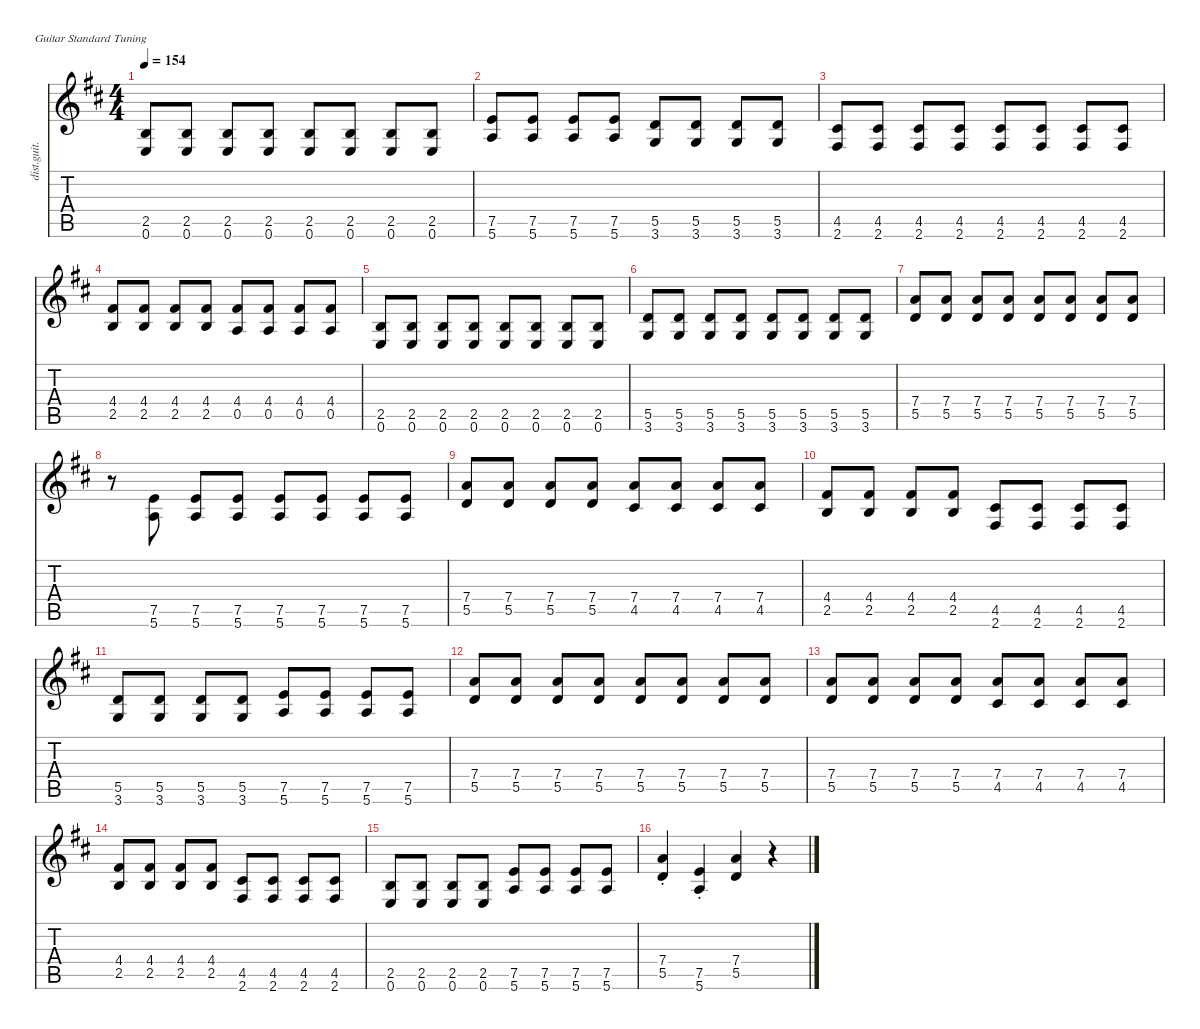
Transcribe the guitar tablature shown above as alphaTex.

\defaultSystemsLayout 4
\hideDynamics
\bracketExtendMode nobrackets
\track ("Distortion Guitar" "dist.guit.") {instrument distortionguitar}
\staff {score tabs}
\tuning (E4 B3 G3 D3 A2 E2)
\ts (4 4)
\tempo 154
\clef g2
\ks d
(0.6{acc forcenatural} 2.5{acc forcenatural}).8{dy mf beam Up} (2.5{acc forcenatural} 0.6{acc forcenatural}).8{beam Up} (2.5{acc forcenatural} 0.6{acc forcenatural}).8{beam Up} (0.6{acc forcenatural} 2.5{acc forcenatural}).8{beam Up} (2.5{acc forcenatural} 0.6{acc forcenatural}).8{beam Up} (2.5{acc forcenatural} 0.6{acc forcenatural}).8{beam Up} (2.5{acc forcenatural} 0.6{acc forcenatural}).8{beam Up} (2.5{acc forcenatural} 0.6{acc forcenatural}).8{beam Up} |
(5.6{acc forcenatural} 7.5{acc forcenatural}).8{beam Up} (7.5{acc forcenatural} 5.6{acc forcenatural}).8{beam Up} (7.5{acc forcenatural} 5.6{acc forcenatural}).8{beam Up} (7.5{acc forcenatural} 5.6{acc forcenatural}).8{beam Up} (5.5{acc forcenatural} 3.6{acc forcenatural}).8{beam Up} (3.6{acc forcenatural} 5.5{acc forcenatural}).8{beam Up} (5.5{acc forcenatural} 3.6{acc forcenatural}).8{beam Up} (5.5{acc forcenatural} 3.6{acc forcenatural}).8{beam Up} |
(2.6{acc #} 4.5{acc #}).8{beam Up} (4.5{acc #} 2.6{acc #}).8{beam Up} (2.6{acc #} 4.5{acc #}).8{beam Up} (2.6{acc #} 4.5{acc #}).8{beam Up} (2.6{acc #} 4.5{acc #}).8{beam Up} (2.6{acc #} 4.5{acc #}).8{beam Up} (2.6{acc #} 4.5{acc #}).8{beam Up} (2.6{acc #} 4.5{acc #}).8{beam Up} |
(2.5{acc forcenatural} 4.4{acc #}).8{beam Up} (2.5{acc forcenatural} 4.4{acc #}).8{beam Up} (2.5{acc forcenatural} 4.4{acc #}).8{beam Up} (2.5{acc forcenatural} 4.4{acc #}).8{beam Up} (0.5{acc forcenatural} 4.4{acc #}).8{beam Up} (0.5{acc forcenatural} 4.4{acc #}).8{beam Up} (0.5{acc forcenatural} 4.4{acc #}).8{beam Up} (0.5{acc forcenatural} 4.4{acc #}).8{beam Up} |
(0.6{acc forcenatural} 2.5{acc forcenatural}).8{beam Up} (0.6{acc forcenatural} 2.5{acc forcenatural}).8{beam Up} (0.6{acc forcenatural} 2.5{acc forcenatural}).8{beam Up} (0.6{acc forcenatural} 2.5{acc forcenatural}).8{beam Up} (0.6{acc forcenatural} 2.5{acc forcenatural}).8{beam Up} (0.6{acc forcenatural} 2.5{acc forcenatural}).8{beam Up} (0.6{acc forcenatural} 2.5{acc forcenatural}).8{beam Up} (0.6{acc forcenatural} 2.5{acc forcenatural}).8{beam Up} |
(3.6{acc forcenatural} 5.5{acc forcenatural}).8{beam Up} (3.6{acc forcenatural} 5.5{acc forcenatural}).8{beam Up} (3.6{acc forcenatural} 5.5{acc forcenatural}).8{beam Up} (3.6{acc forcenatural} 5.5{acc forcenatural}).8{beam Up} (3.6{acc forcenatural} 5.5{acc forcenatural}).8{beam Up} (3.6{acc forcenatural} 5.5{acc forcenatural}).8{beam Up} (3.6{acc forcenatural} 5.5{acc forcenatural}).8{beam Up} (3.6{acc forcenatural} 5.5{acc forcenatural}).8{beam Up} |
(5.5{acc forcenatural} 7.4{acc forcenatural}).8{beam Up} (5.5{acc forcenatural} 7.4{acc forcenatural}).8{beam Up} (5.5{acc forcenatural} 7.4{acc forcenatural}).8{beam Up} (5.5{acc forcenatural} 7.4{acc forcenatural}).8{beam Up} (5.5{acc forcenatural} 7.4{acc forcenatural}).8{beam Up} (5.5{acc forcenatural} 7.4{acc forcenatural}).8{beam Up} (5.5{acc forcenatural} 7.4{acc forcenatural}).8{beam Up} (5.5{acc forcenatural} 7.4{acc forcenatural}).8{beam Up} |
r.8{beam Down} (5.6{acc forcenatural} 7.5{acc forcenatural}).8{beam Up} (5.6{acc forcenatural} 7.5{acc forcenatural}).8{beam Up} (5.6{acc forcenatural} 7.5{acc forcenatural}).8{beam Up} (5.6{acc forcenatural} 7.5{acc forcenatural}).8{beam Up} (5.6{acc forcenatural} 7.5{acc forcenatural}).8{beam Up} (5.6{acc forcenatural} 7.5{acc forcenatural}).8{beam Up} (5.6{acc forcenatural} 7.5{acc forcenatural}).8{beam Up} |
(5.5{acc forcenatural} 7.4{acc forcenatural}).8{beam Up} (5.5{acc forcenatural} 7.4{acc forcenatural}).8{beam Up} (5.5{acc forcenatural} 7.4{acc forcenatural}).8{beam Up} (5.5{acc forcenatural} 7.4{acc forcenatural}).8{beam Up} (4.5{acc #} 7.4{acc forcenatural}).8{beam Up} (4.5{acc #} 7.4{acc forcenatural}).8{beam Up} (4.5{acc #} 7.4{acc forcenatural}).8{beam Up} (4.5{acc #} 7.4{acc forcenatural}).8{beam Up} |
(2.5{acc forcenatural} 4.4{acc #}).8{beam Up} (2.5{acc forcenatural} 4.4{acc #}).8{beam Up} (2.5{acc forcenatural} 4.4{acc #}).8{beam Up} (2.5{acc forcenatural} 4.4{acc #}).8{beam Up} (2.6{acc #} 4.5{acc #}).8{beam Up} (2.6{acc #} 4.5{acc #}).8{beam Up} (2.6{acc #} 4.5{acc #}).8{beam Up} (2.6{acc #} 4.5{acc #}).8{beam Up} |
(3.6{acc forcenatural} 5.5{acc forcenatural}).8{beam Up} (3.6{acc forcenatural} 5.5{acc forcenatural}).8{beam Up} (3.6{acc forcenatural} 5.5{acc forcenatural}).8{beam Up} (3.6{acc forcenatural} 5.5{acc forcenatural}).8{beam Up} (5.6{acc forcenatural} 7.5{acc forcenatural}).8{beam Up} (5.6{acc forcenatural} 7.5{acc forcenatural}).8{beam Up} (5.6{acc forcenatural} 7.5{acc forcenatural}).8{beam Up} (5.6{acc forcenatural} 7.5{acc forcenatural}).8{beam Up} |
(5.5{acc forcenatural} 7.4{acc forcenatural}).8{beam Up} (5.5{acc forcenatural} 7.4{acc forcenatural}).8{beam Up} (5.5{acc forcenatural} 7.4{acc forcenatural}).8{beam Up} (5.5{acc forcenatural} 7.4{acc forcenatural}).8{beam Up} (5.5{acc forcenatural} 7.4{acc forcenatural}).8{beam Up} (5.5{acc forcenatural} 7.4{acc forcenatural}).8{beam Up} (5.5{acc forcenatural} 7.4{acc forcenatural}).8{beam Up} (5.5{acc forcenatural} 7.4{acc forcenatural}).8{beam Up} |
(5.5{acc forcenatural} 7.4{acc forcenatural}).8{beam Up} (5.5{acc forcenatural} 7.4{acc forcenatural}).8{beam Up} (5.5{acc forcenatural} 7.4{acc forcenatural}).8{beam Up} (5.5{acc forcenatural} 7.4{acc forcenatural}).8{beam Up} (4.5{acc #} 7.4{acc forcenatural}).8{beam Up} (4.5{acc #} 7.4{acc forcenatural}).8{beam Up} (4.5{acc #} 7.4{acc forcenatural}).8{beam Up} (4.5{acc #} 7.4{acc forcenatural}).8{beam Up} |
(2.5{acc forcenatural} 4.4{acc #}).8{beam Up} (2.5{acc forcenatural} 4.4{acc #}).8{beam Up} (2.5{acc forcenatural} 4.4{acc #}).8{beam Up} (2.5{acc forcenatural} 4.4{acc #}).8{beam Up} (2.6{acc #} 4.5{acc #}).8{beam Up} (2.6{acc #} 4.5{acc #}).8{beam Up} (2.6{acc #} 4.5{acc #}).8{beam Up} (2.6{acc #} 4.5{acc #}).8{beam Up} |
(0.6{acc forcenatural} 2.5{acc forcenatural}).8{beam Up} (0.6{acc forcenatural} 2.5{acc forcenatural}).8{beam Up} (0.6{acc forcenatural} 2.5{acc forcenatural}).8{beam Up} (0.6{acc forcenatural} 2.5{acc forcenatural}).8{beam Up} (5.6{acc forcenatural} 7.5{acc forcenatural}).8{beam Up} (5.6{acc forcenatural} 7.5{acc forcenatural}).8{beam Up} (5.6{acc forcenatural} 7.5{acc forcenatural}).8{beam Up} (5.6{acc forcenatural} 7.5{acc forcenatural}).8{beam Up} |
(5.5{st acc forcenatural} 7.4{st acc forcenatural}).4{beam Up} (5.6{st acc forcenatural} 7.5{st acc forcenatural}).4{beam Up} (5.5{acc forcenatural} 7.4{acc forcenatural}).4{beam Up} r.4{beam Down}
